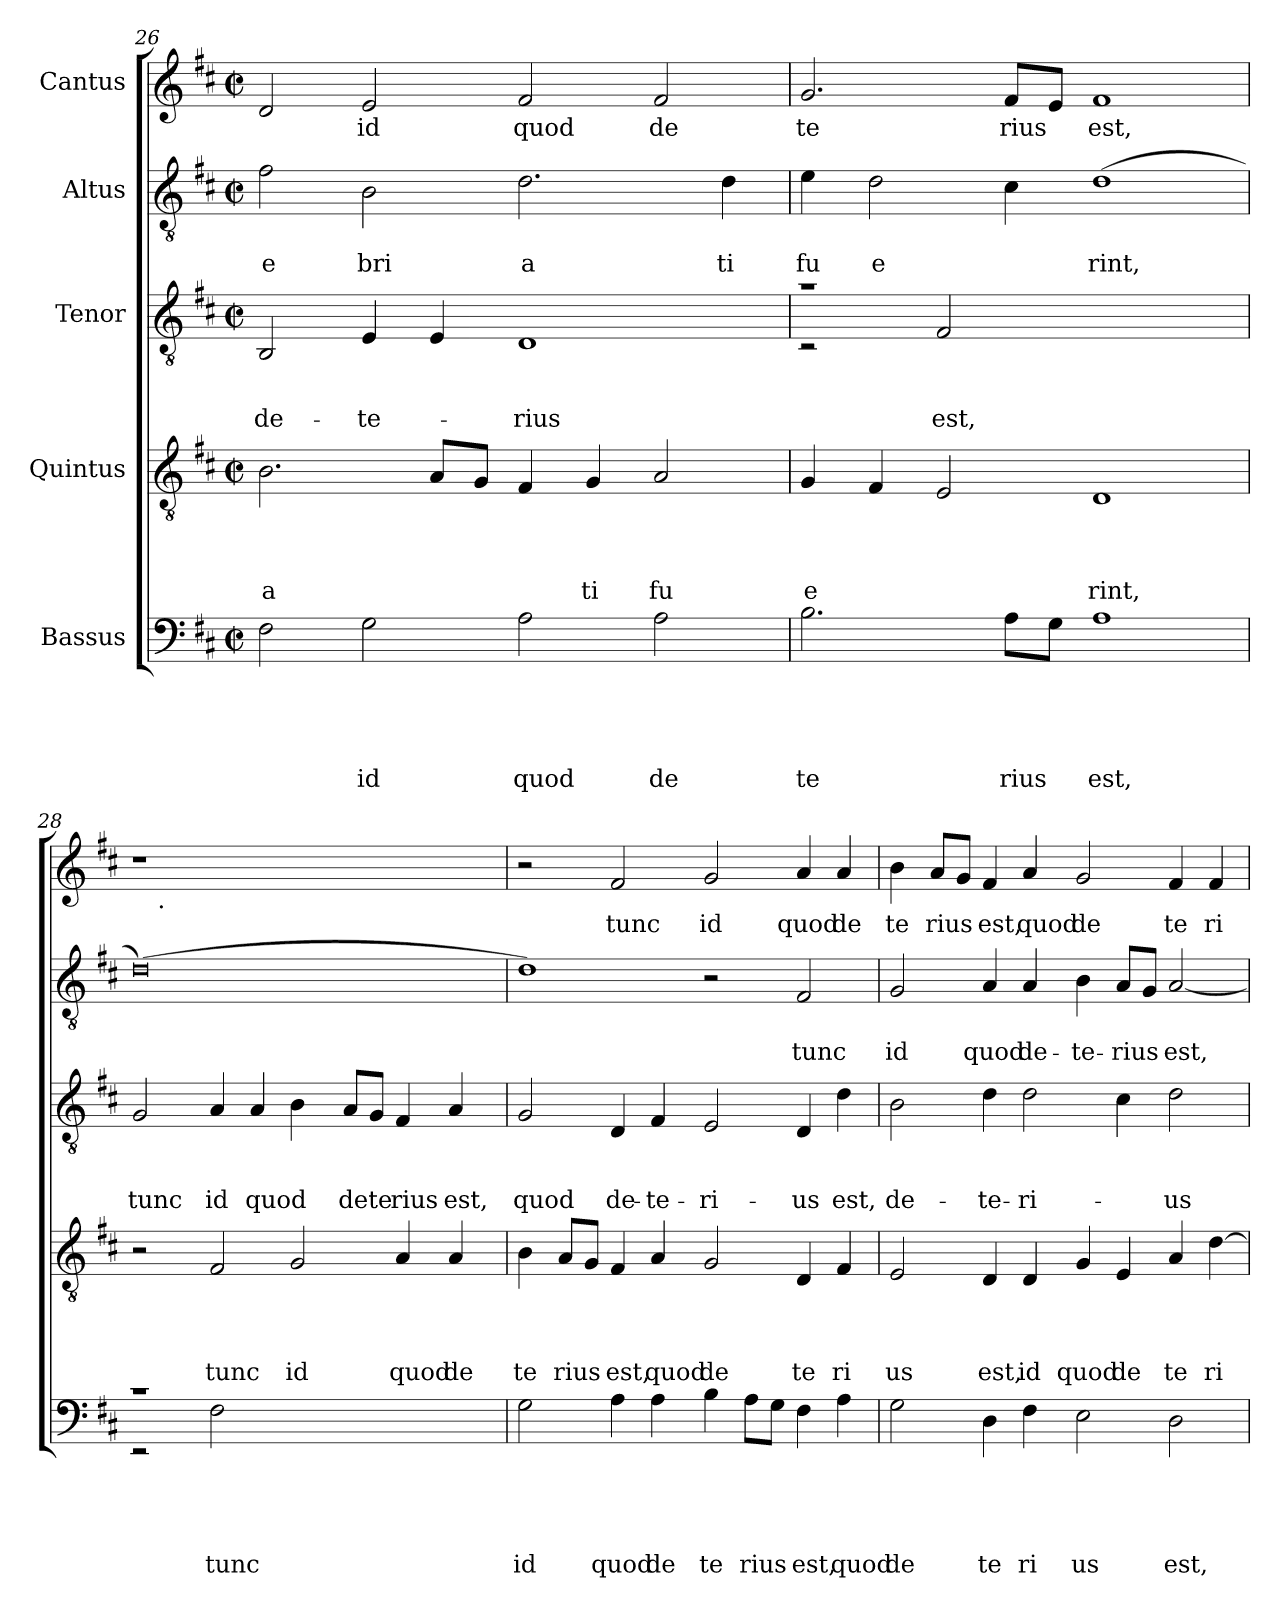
**kern	**text	**text	**text	**text	**text	**kern	**text	**text	**text	**text	**kern	**text	**text	**text	**kern	**text	**text	**kern	**text
*part5	*part5	*part5	*part5	*part5	*part5	*part4	*part4	*part4	*part4	*part4	*part3	*part3	*part3	*part3	*part2	*part2	*part2	*part1	*part1
*staff5	*staff5	*staff5	*staff5	*staff5	*staff5	*staff4	*staff4	*staff4	*staff4	*staff4	*staff3	*staff3	*staff3	*staff3	*staff2	*staff2	*staff2	*staff1	*staff1
*I"Bassus	*	*	*	*	*	*I"Quintus	*	*	*	*	*I"Tenor	*	*	*	*I"Altus	*	*	*I"Cantus	*
*clefF4	*	*	*	*	*	*clefGv2	*	*	*	*	*clefGv2	*	*	*	*clefGv2	*	*	*clefG2	*
*k[f#c#]	*	*	*	*	*	*k[f#c#]	*	*	*	*	*k[f#c#]	*	*	*	*k[f#c#]	*	*	*k[f#c#]	*
*D:	*	*	*	*	*	*D:	*	*	*	*	*D:	*	*	*	*D:	*	*	*D:	*
*M2/2	*	*	*	*	*	*M2/2	*	*	*	*	*M2/2	*	*	*	*M2/2	*	*	*M2/2	*
*met(c|)	*	*	*	*	*	*met(c|)	*	*	*	*	*met(c|)	*	*	*	*met(c|)	*	*	*met(c|)	*
=26	=26	=26	=26	=26	=26	=26	=26	=26	=26	=26	=26	=26	=26	=26	=26	=26	=26	=26	=26
!	!	!	!	!	!	!	!	!	!	!LO:LY:b	!	!	!	!LO:LY:b	!	!	!LO:LY:b	!	!
2F#\	.	.	.	.	.	2.B\	.	.	.	a	2BB/	.	.	de-	2f#\	.	e	2d/	.
!	!	!	!	!	!LO:LY:b	!	!	!	!	!	!	!	!	!LO:LY:b	!	!	!LO:LY:b	!	!LO:LY:b
2G\	.	.	.	.	id	.	.	.	.	.	4E/	.	.	-te-	2B\	.	bri	2e/	id
.	.	.	.	.	.	8A/L	.	.	.	.	4E/	.	.	.	.	.	.	.	.
.	.	.	.	.	.	8G/J	.	.	.	.	.	.	.	.	.	.	.	.	.
!	!	!	!	!	!LO:LY:b	!	!	!	!	!	!	!	!	!LO:LY:b	!	!	!LO:LY:b	!	!LO:LY:b
2A\	.	.	.	.	quod	4F#/	.	.	.	.	1D	.	.	-rius	2.d\	.	a	2f#/	quod
!	!	!	!	!	!	!	!	!	!	!LO:LY:b	!	!	!	!	!	!	!	!	!
.	.	.	.	.	.	4G/	.	.	.	ti	.	.	.	.	.	.	.	.	.
!	!	!	!	!	!LO:LY:b	!	!	!	!	!LO:LY:b	!	!	!	!	!	!	!	!	!LO:LY:b
2A\	.	.	.	.	de	2A/	.	.	.	fu	.	.	.	.	.	.	.	2f#/	de
!	!	!	!	!	!	!	!	!	!	!	!	!	!	!	!	!	!LO:LY:b	!	!
.	.	.	.	.	.	.	.	.	.	.	.	.	.	.	4d\	.	ti	.	.
=27	=27	=27	=27	=27	=27	=27	=27	=27	=27	=27	=27	=27	=27	=27	=27	=27	=27	=27	=27
!	!	!	!	!	!LO:LY:b	!	!	!	!	!LO:LY:b	!	!	!	!	!	!	!LO:LY:b	!	!LO:LY:b
*	*	*	*	*	*	*	*	*	*	*	*^	*	*	*	*	*	*	*	*
2.B\	.	.	.	.	te	4G/	.	.	.	e	1ra	2rC	.	.	.	4e\	.	fu	2.g/	te
!	!	!	!	!	!	!	!	!	!	!	!	!	!	!	!	!	!	!LO:LY:b	!	!
.	.	.	.	.	.	4F#/	.	.	.	.	.	.	.	.	.	2d\	.	e	.	.
!	!	!	!	!	!	!	!	!	!	!	!	!	!	!	!LO:LY:b	!	!	!	!	!
.	.	.	.	.	.	2E/	.	.	.	.	.	2F#/	.	.	est,	.	.	.	.	.
!	!	!	!	!	!LO:LY:b	!	!	!	!	!	!	!	!	!	!	!	!	!	!	!LO:LY:b
8A\L	.	.	.	.	rius	.	.	.	.	.	.	.	.	.	.	4c#\	.	.	8f#/L	rius
8G\J	.	.	.	.	.	.	.	.	.	.	.	.	.	.	.	.	.	.	8e/J	.
!	!	!	!	!	!LO:LY:b	!	!	!	!	!LO:LY:b	!	!	!	!	!	!	!	!LO:LY:b	!	!LO:LY:b
1A	.	.	.	.	est,	1D	.	.	.	rint,	1ryy	1ryy	.	.	.	(>1d	.	rint,	1f#	est,
=28	=28	=28	=28	=28	=28	=28	=28	=28	=28	=28	=28	=28	=28	=28	=28	=28	=28	=28	=28	=28
*^	*	*	*	*	*	*	*	*	*	*	*	*	*	*	*	*	*	*	*	*
!	!	!	!	!	!	!	!	!	!	!	!	!	!	!	!	!LO:LY:b	!	!	!	!	!
*	*	*	*	*	*	*	*	*	*	*	*	*v	*v	*	*	*	*	*	*	*^	*
1rc	2rEE	.	.	.	.	.	2r	.	.	.	.	2G/	.	.	tunc	(>0d)	.	.	1r	16..ryy	.
!	!	!	!	!	!	!	!	!	!	!	!	!	!	!	!	!	!	!	!	!LO:TX:b:t=.	!
.	.	.	.	.	.	.	.	.	.	.	.	.	.	.	.	.	.	.	.	1ryy	.
!	!	!	!	!	!	!LO:LY:b	!	!	!	!	!LO:LY:b	!	!	!	!LO:LY:b	!	!	!	!	!	!
.	2F#\	.	.	.	.	tunc	2F#/	.	.	.	tunc	4A/	.	.	id	.	.	.	.	.	.
!	!	!	!	!	!	!	!	!	!	!	!	!	!	!	!LO:LY:b	!	!	!	!	!	!
.	.	.	.	.	.	.	.	.	.	.	.	4A/	.	.	quod	.	.	.	.	.	.
!	!	!	!	!	!	!	!	!	!	!	!LO:LY:b	!	!	!	!	!	!	!	!	!	!
1ryy	1ryy	.	.	.	.	.	2G/	.	.	.	id	4B\	.	.	.	.	.	.	1ryy	.	.
.	.	.	.	.	.	.	.	.	.	.	.	.	.	.	.	.	.	.	.	2ryy	.
!	!	!	!	!	!	!	!	!	!	!	!	!	!	!	!LO:LY:b	!	!	!	!	!	!
.	.	.	.	.	.	.	.	.	.	.	.	8A/L	.	.	dete	.	.	.	.	.	.
.	.	.	.	.	.	.	.	.	.	.	.	8G/J	.	.	.	.	.	.	.	.	.
!	!	!	!	!	!	!	!	!	!	!	!LO:LY:b	!	!	!	!LO:LY:b	!	!	!	!	!	!
.	.	.	.	.	.	.	4A/	.	.	.	quod	4F#/	.	.	rius	.	.	.	.	.	.
.	.	.	.	.	.	.	.	.	.	.	.	.	.	.	.	.	.	.	.	4ryy	.
!	!	!	!	!	!	!	!	!	!	!	!LO:LY:b	!	!	!	!LO:LY:b	!	!	!	!	!	!
.	.	.	.	.	.	.	4A/	.	.	.	de	4A/	.	.	est,	.	.	.	.	.	.
.	.	.	.	.	.	.	.	.	.	.	.	.	.	.	.	.	.	.	.	8ryy	.
.	.	.	.	.	.	.	.	.	.	.	.	.	.	.	.	.	.	.	.	64ryy	.
!!LO:PB:g=z
=29	=29	=29	=29	=29	=29	=29	=29	=29	=29	=29	=29	=29	=29	=29	=29	=29	=29	=29	=29	=29	=29
!	!	!	!	!	!	!LO:LY:b	!	!	!	!	!LO:LY:b	!	!	!	!LO:LY:b	!	!	!	!	!	!
*v	*v	*	*	*	*	*	*	*	*	*	*	*	*	*	*	*	*	*	*v	*v	*
2G\	.	.	.	.	id	4B\	.	.	.	te	2G/	.	.	quod	1d)	.	.	2r	.
!	!	!	!	!	!	!	!	!	!	!LO:LY:b	!	!	!	!	!	!	!	!	!
.	.	.	.	.	.	8A/L	.	.	.	rius	.	.	.	.	.	.	.	.	.
.	.	.	.	.	.	8G/J	.	.	.	.	.	.	.	.	.	.	.	.	.
!	!	!	!	!	!LO:LY:b	!	!	!	!	!LO:LY:b	!	!	!	!LO:LY:b	!	!	!	!	!LO:LY:b
4A\	.	.	.	.	quod	4F#/	.	.	.	est,	4D/	.	.	de-	.	.	.	2f#/	tunc
!	!	!	!	!	!LO:LY:b	!	!	!	!	!LO:LY:b	!	!	!	!LO:LY:b	!	!	!	!	!
4A\	.	.	.	.	de	4A/	.	.	.	quod	4F#/	.	.	-te-	.	.	.	.	.
!	!	!	!	!	!LO:LY:b	!	!	!	!	!LO:LY:b	!	!	!	!LO:LY:b	!	!	!	!	!LO:LY:b
4B\	.	.	.	.	te	2G/	.	.	.	de	2E/	.	.	-ri-	2r	.	.	2g/	id
!	!	!	!	!	!LO:LY:b	!	!	!	!	!	!	!	!	!	!	!	!	!	!
8A\L	.	.	.	.	rius	.	.	.	.	.	.	.	.	.	.	.	.	.	.
8G\J	.	.	.	.	.	.	.	.	.	.	.	.	.	.	.	.	.	.	.
!	!	!	!	!	!LO:LY:b	!	!	!	!	!LO:LY:b	!	!	!	!LO:LY:b	!	!	!LO:LY:b	!	!LO:LY:b
4F#\	.	.	.	.	est,	4D/	.	.	.	te	4D/	.	.	-us	2F#/	.	tunc	4a/	quod
!	!	!	!	!	!LO:LY:b	!	!	!	!	!LO:LY:b	!	!	!	!LO:LY:b	!	!	!	!	!LO:LY:b
4A\	.	.	.	.	quod	4F#/	.	.	.	ri	4d\	.	.	est,	.	.	.	4a/	de
=30	=30	=30	=30	=30	=30	=30	=30	=30	=30	=30	=30	=30	=30	=30	=30	=30	=30	=30	=30
!	!	!	!	!	!LO:LY:b	!	!	!	!	!LO:LY:b	!	!	!	!LO:LY:b	!	!	!LO:LY:b	!	!LO:LY:b
2G\	.	.	.	.	de	2E/	.	.	.	us	2B\	.	.	de-	2G/	.	id	4b\	te
!	!	!	!	!	!	!	!	!	!	!	!	!	!	!	!	!	!	!	!LO:LY:b
.	.	.	.	.	.	.	.	.	.	.	.	.	.	.	.	.	.	8a/L	rius
.	.	.	.	.	.	.	.	.	.	.	.	.	.	.	.	.	.	8g/J	.
!	!	!	!	!	!LO:LY:b	!	!	!	!	!LO:LY:b	!	!	!	!LO:LY:b	!	!	!LO:LY:b	!	!LO:LY:b
4D\	.	.	.	.	te	4D/	.	.	.	est,	4d\	.	.	-te-	4A/	.	quod	4f#/	est,
!	!	!	!	!	!LO:LY:b	!	!	!	!	!LO:LY:b	!	!	!	!LO:LY:b	!	!	!LO:LY:b	!	!LO:LY:b
4F#\	.	.	.	.	ri	4D/	.	.	.	id	2d\	.	.	-ri-	4A/	.	de-	4a/	quod
!	!	!	!	!	!LO:LY:b	!	!	!	!	!LO:LY:b	!	!	!	!	!	!	!LO:LY:b	!	!LO:LY:b
2E\	.	.	.	.	us	4G/	.	.	.	quod	.	.	.	.	4B\	.	-te-	2g/	de
!	!	!	!	!	!	!	!	!	!	!LO:LY:b	!	!	!	!	!	!	!LO:LY:b	!	!
.	.	.	.	.	.	4E/	.	.	.	de	4c#\	.	.	.	8A/L	.	-rius	.	.
.	.	.	.	.	.	.	.	.	.	.	.	.	.	.	8G/J	.	.	.	.
!	!	!	!	!	!LO:LY:b	!	!	!	!	!LO:LY:b	!	!	!	!LO:LY:b	!	!	!LO:LY:b	!	!LO:LY:b
2D\	.	.	.	.	est,	4A/	.	.	.	te	2d\	.	.	-us	[<2A/	.	est,	4f#/	te
!	!	!	!	!	!	!	!	!	!	!LO:LY:b	!	!	!	!	!	!	!	!	!LO:LY:b
.	.	.	.	.	.	[>4d\	.	.	.	ri	.	.	.	.	.	.	.	4f#/	ri
=	=	=	=	=	=	=	=	=	=	=	=	=	=	=	=	=	=	=	=
*-	*-	*-	*-	*-	*-	*-	*-	*-	*-	*-	*-	*-	*-	*-	*-	*-	*-	*-	*-
